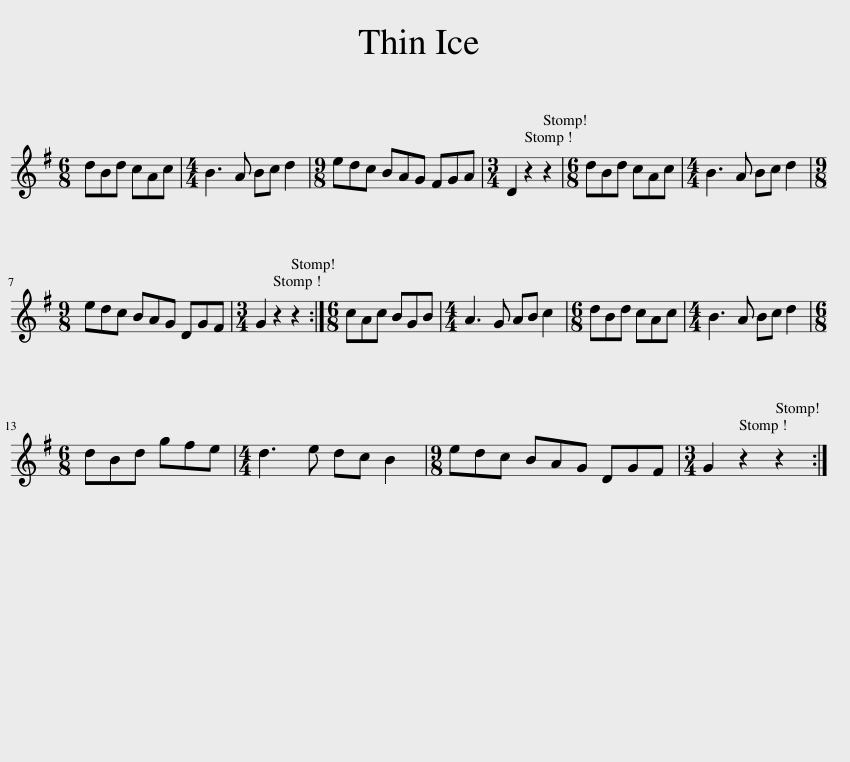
X:1
L:1/8
M:6/8
I:linebreak $
K:G
V:1 treble
V:1
 dBd cAc |[M:4/4] B3 A Bc d2 |[M:9/8] edc BAG FGA |[M:3/4] D2 z2 z2 |[M:6/8] dBd cAc | %5
[M:4/4] B3 A Bc d2 |$[M:9/8] edc BAG DGF |[M:3/4] G2 z2 z2 :|[M:6/8] cAc BGB |[M:4/4] A3 G AB c2 | %10
[M:6/8] dBd cAc |[M:4/4] B3 A Bc d2 |$[M:6/8] dBd gfe |[M:4/4] d3 e dc B2 |[M:9/8] edc BAG DGF | %15
[M:3/4] G2 z2 z2 :| %16
